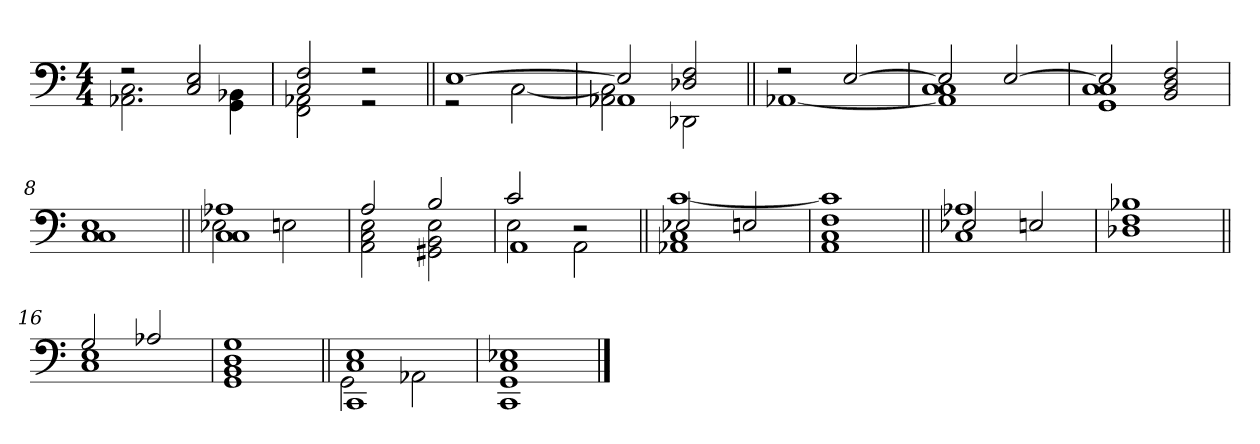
**kern
*part1
*staff1
*clefF4
*k[]
*M4/4
=1
*^
2r	2.AA-X 2.C
2C 2E	.
.	4GG 4BB-X
=2	=2
2C 2F	2FF 2AA-X
2r	2r
=3||	=3||
[1E	2r
.	[2C
=4	=4
*	*^
2E]	1AA-X	2AA-X\ 2C]\
2D-X 2F	.	2DD-X\
*	*v	*v
=5||	=5||
2r	[1AA-X
[2E	.
=6	=6
2E]	1AA-] 1C 1C
[2E	.
=7	=7
2E]	1GG 1C 1C
2BB 2D 2F	.
*v	*v
=8
1C 1C 1E
=9||
*^
1C 1C 1A-X	2E-X
.	2En
=10	=10
2A	2AA 2C 2E
2B	2GG#X 2BB 2E
=11	=11
*	*^
2c	2E	1AA
2r	2AA	.
*	*v	*v
=12||	=12||
2E-X	1AA-X 1C [1c
2En	.
*v	*v
=13
1AA 1C 1F 1c]
=14||
*^
2E-X	1C 1A-X
2En	.
*v	*v
=15
1D-X 1F 1B-X
=16||
*^
2G	1C 1E
2A-X	.
*v	*v
=17
1GG 1BB 1D 1G
=18||
*^
1CC 1C 1E	2GG
.	2AA-X
*v	*v
=19
1CC 1GG 1C 1E-X
==
*-
